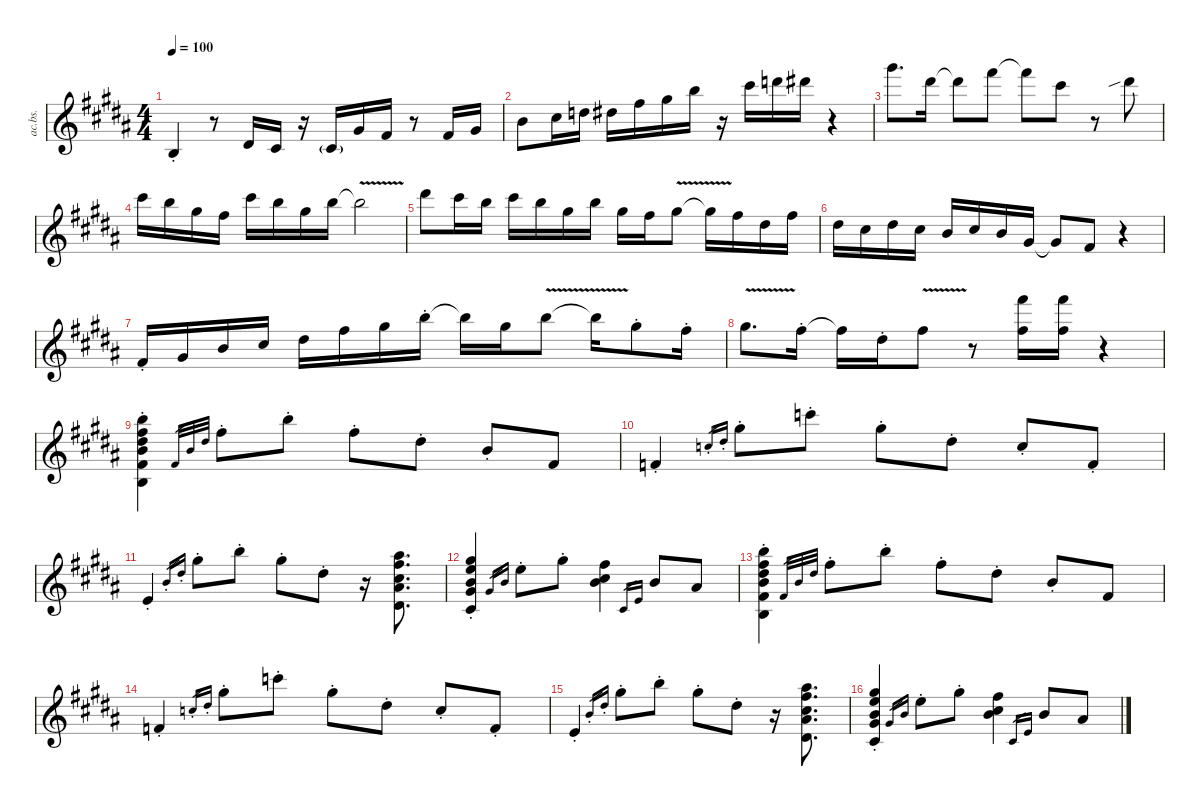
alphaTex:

\defaultSystemsLayout 4
\hideDynamics
\bracketExtendMode nobrackets
\otherSystemsTrackNameOrientation horizontal
\track ("Acoustic Bass" "ac.bs.") {instrument acousticbass}
\staff {score}
\tuning (G2 D2 A1 E1)
\ts (4 4)
\tempo 100
\clef g2
\ks b
14.3{st acc forcenatural}.4{dy mf beam Up} r.8{beam Up} 8.1{acc #}.16{beam Up} 6.1{acc #}.16{beam Up} r.16{beam Up} 11.2{g acc #}.16{beam Up} 13.1{acc #}.16{beam Up} 11.1{acc #}.16{beam Up} r.8{beam Up} 11.1{acc #}.16{beam Up} 13.1{acc #}.16{beam Up} |
16.1{acc forcenatural}.8{beam Down} 18.1{acc #}.16{beam Down} 19.1{acc forcenatural}.16{beam Down} 20.1{acc #}.16{beam Down} 23.1{acc #}.16{beam Down} 25.1{acc #}.16{beam Down} 28.1{acc forcenatural}.16{beam Down} r.16{beam Down} 30.1{acc #}.16{beam Down} 31.1{acc forcenatural}.16{beam Down} 32.1{acc #}.16{beam Down} r.4{beam Down} |
37.1{acc #}.8{d beam Down} 32.1{acc #}.16{beam Down} 32.1{t acc #}.8{beam Down} 35.1{acc #}.8{beam Down} 35.1{t acc #}.8{beam Down} 30.1{acc #}.8{beam Down} r.8{beam Down} 32.1{sib acc #}.8{beam Down} |
30.1{acc #}.16{beam Down} 28.1{acc forcenatural}.16{beam Down} 25.1{acc #}.16{beam Down} 23.1{acc #}.16{beam Down} 30.1{acc #}.16{beam Down} 28.1{acc forcenatural}.16{beam Down} 25.1{acc #}.16{beam Down} 28.1{acc forcenatural}.16{beam Down} 28.1{v t acc forcenatural}.2{beam Down} |
32.1{acc #}.8{beam Down} 30.1{acc #}.16{beam Down} 28.1{acc forcenatural}.16{beam Down} 30.1{acc #}.16{beam Down} 28.1{acc forcenatural}.16{beam Down} 25.1{acc #}.16{beam Down} 28.1{acc forcenatural}.16{beam Down} 25.1{acc #}.16{beam Down} 23.1{acc #}.16{beam Down} 25.1{v acc #}.8{beam Down} 25.1{t acc #}.16{beam Down} 23.1{acc #}.16{beam Down} 20.1{acc #}.16{beam Down} 23.1{acc #}.16{beam Down} |
20.1{acc #}.16{beam Down} 18.1{acc #}.16{beam Down} 20.1{acc #}.16{beam Down} 18.1{acc #}.16{beam Down} 16.1{acc forcenatural}.16{beam Up} 18.1{acc #}.16{beam Up} 16.1{acc forcenatural}.16{beam Up} 13.1{acc #}.16{beam Up} 13.1{t acc #}.8{beam Up} 11.1{acc #}.8{beam Up} r.4{beam Up} |
11.1{st acc #}.16{beam Up} 13.1{acc #}.16{beam Up} 16.1{acc forcenatural}.16{beam Up} 18.1{acc #}.16{beam Up} 20.1{acc #}.16{beam Down} 23.1{acc #}.16{beam Down} 25.1{acc #}.16{beam Down} 28.1{st acc forcenatural}.16{beam Down} 28.1{t acc forcenatural}.16{beam Down} 25.1{acc #}.16{beam Down} 28.1{v acc forcenatural}.8{beam Down} 28.1{t acc forcenatural}.16{beam Down} 25.1{st acc #}.8{beam Down} 23.1{st acc #}.16{beam Down} |
25.1{v acc #}.8{d beam Down} 23.1{st acc #}.16{beam Down} 23.1{t acc #}.16{beam Down} 20.1{st acc #}.16{beam Down} 23.1{v acc #}.8{beam Down} r.8{beam Down} (35.1{acc #} 33.3{acc #}).16{beam Down} (33.3{acc #} 35.1{acc #}).16{beam Down} r.4{beam Down} |
(4.1{st acc forcenatural} 16.2{acc #} 26.3{acc forcenatural} 35.4{acc #} 23.1{acc #} 28.1{acc forcenatural}).4{beam Down} 16.2{acc #}.32{gr beam Up} 16.1{acc forcenatural}.32{gr beam Up} 20.1{acc #}.32{gr beam Up} 23.1{st acc #}.8{beam Down} 28.1{st acc forcenatural}.8{beam Down} 23.1{st acc #}.8{beam Down} 20.1{st acc #}.8{beam Down} 16.1{st acc forcenatural}.8{beam Up} 11.1{acc #}.8{beam Up} |
15.2{st acc forcenatural}.4{beam Up} 17.1{st acc forcenatural}.16{gr beam Up} 20.1{st acc #}.16{gr beam Up} 25.1{st acc #}.8{beam Down} 29.1{st acc forcenatural}.8{beam Down} 25.1{st acc #}.8{beam Down} 20.1{st acc #}.8{beam Down} 17.1{st acc forcenatural}.8{beam Up} 15.2{st acc forcenatural}.8{beam Up} |
14.2{st acc forcenatural}.4{beam Up} 16.1{st acc forcenatural}.16{gr beam Up} 20.1{st acc #}.16{gr beam Up} 25.1{st acc #}.8{beam Down} 28.1{st acc forcenatural}.8{beam Down} 25.1{st acc #}.8{beam Down} 20.1{st acc #}.8{beam Down} r.16{beam Down} (38.4{acc #} 28.3{acc #} 20.2{acc #} 8.1{acc #} 27.1{acc #}).8{d beam Down} |
(36.4{acc forcenatural} 26.3{acc forcenatural} 18.2{acc #} 6.1{st acc #} 25.1{acc #}).4{beam Up} 18.2{acc #}.16{gr beam Up} 16.1{acc forcenatural}.16{gr beam Up} 21.1{st acc forcenatural}.8{beam Down} 25.1{st acc #}.8{beam Down} (23.1{acc #} 23.2{acc #} 26.3{acc forcenatural}).4{beam Down} 16.3{acc #}.16{gr beam Up} 14.2{acc forcenatural}.16{gr beam Up} 16.1{acc forcenatural}.8{beam Up} 15.1{acc #}.8{beam Up} |
(4.1{st acc forcenatural} 16.2{acc #} 26.3{acc forcenatural} 35.4{acc #} 23.1{acc #} 28.1{acc forcenatural}).4{beam Down} 16.2{acc #}.32{gr beam Up} 16.1{acc forcenatural}.32{gr beam Up} 20.1{acc #}.32{gr beam Up} 23.1{st acc #}.8{beam Down} 28.1{st acc forcenatural}.8{beam Down} 23.1{st acc #}.8{beam Down} 20.1{st acc #}.8{beam Down} 16.1{st acc forcenatural}.8{beam Up} 11.1{acc #}.8{beam Up} |
15.2{st acc forcenatural}.4{beam Up} 17.1{st acc forcenatural}.16{gr beam Up} 20.1{st acc #}.16{gr beam Up} 25.1{st acc #}.8{beam Down} 29.1{st acc forcenatural}.8{beam Down} 25.1{st acc #}.8{beam Down} 20.1{st acc #}.8{beam Down} 17.1{st acc forcenatural}.8{beam Up} 15.2{st acc forcenatural}.8{beam Up} |
14.2{st acc forcenatural}.4{beam Up} 16.1{st acc forcenatural}.16{gr beam Up} 20.1{st acc #}.16{gr beam Up} 25.1{st acc #}.8{beam Down} 28.1{st acc forcenatural}.8{beam Down} 25.1{st acc #}.8{beam Down} 20.1{st acc #}.8{beam Down} r.16{beam Down} (38.4{acc #} 28.3{acc #} 20.2{acc #} 8.1{acc #} 27.1{acc #}).8{d beam Down} |
(36.4{acc forcenatural} 26.3{acc forcenatural} 18.2{acc #} 6.1{st acc #} 25.1{acc #}).4{beam Up} 18.2{acc #}.16{gr beam Up} 16.1{acc forcenatural}.16{gr beam Up} 21.1{st acc forcenatural}.8{beam Down} 25.1{st acc #}.8{beam Down} (23.1{acc #} 23.2{acc #} 26.3{acc forcenatural}).4{beam Down} 16.3{acc #}.16{gr beam Up} 14.2{acc forcenatural}.16{gr beam Up} 16.1{acc forcenatural}.8{beam Up} 15.1{acc #}.8{beam Up}
